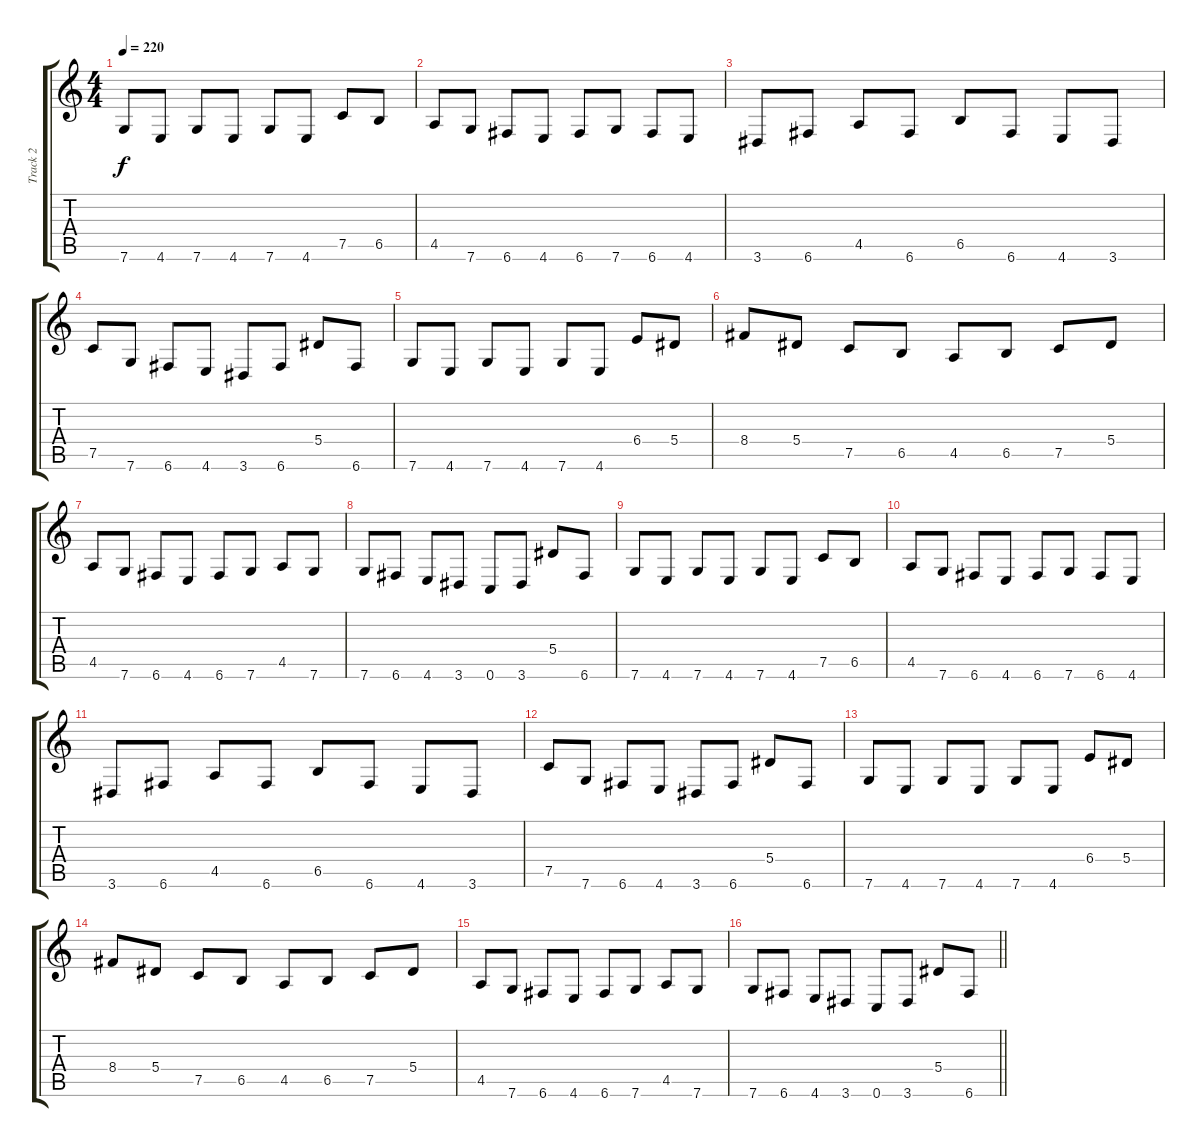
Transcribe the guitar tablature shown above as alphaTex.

\track ("Track 2" "Track 2") {instrument distortionguitar}
\staff {score tabs}
\tuning (C4 G3 Eb3 Bb2 F2 C2) {hide}
\ts (4 4)
\tempo 220
\clef g2
\ks c
7.6.8{dy f} 4.6.8 7.6.8 4.6.8 7.6.8 4.6.8 7.5.8 6.5.8 |
4.5.8 7.6.8 6.6.8 4.6.8 6.6.8 7.6.8 6.6.8 4.6.8 |
3.6.8 6.6.8 4.5.8 6.6.8 6.5.8 6.6.8 4.6.8 3.6.8 |
7.5.8 7.6.8 6.6.8 4.6.8 3.6.8 6.6.8 5.4.8 6.6.8 |
7.6.8 4.6.8 7.6.8 4.6.8 7.6.8 4.6.8 6.4.8 5.4.8 |
8.4.8 5.4.8 7.5.8 6.5.8 4.5.8 6.5.8 7.5.8 5.4.8 |
4.5.8 7.6.8 6.6.8 4.6.8 6.6.8 7.6.8 4.5.8 7.6.8 |
7.6.8 6.6.8 4.6.8 3.6.8 0.6.8 3.6.8 5.4.8 6.6.8 |
7.6.8 4.6.8 7.6.8 4.6.8 7.6.8 4.6.8 7.5.8 6.5.8 |
4.5.8 7.6.8 6.6.8 4.6.8 6.6.8 7.6.8 6.6.8 4.6.8 |
3.6.8 6.6.8 4.5.8 6.6.8 6.5.8 6.6.8 4.6.8 3.6.8 |
7.5.8 7.6.8 6.6.8 4.6.8 3.6.8 6.6.8 5.4.8 6.6.8 |
7.6.8 4.6.8 7.6.8 4.6.8 7.6.8 4.6.8 6.4.8 5.4.8 |
8.4.8 5.4.8 7.5.8 6.5.8 4.5.8 6.5.8 7.5.8 5.4.8 |
4.5.8 7.6.8 6.6.8 4.6.8 6.6.8 7.6.8 4.5.8 7.6.8 |
\barLineRight lightlight
7.6.8 6.6.8 4.6.8 3.6.8 0.6.8 3.6.8 5.4.8 6.6.8
